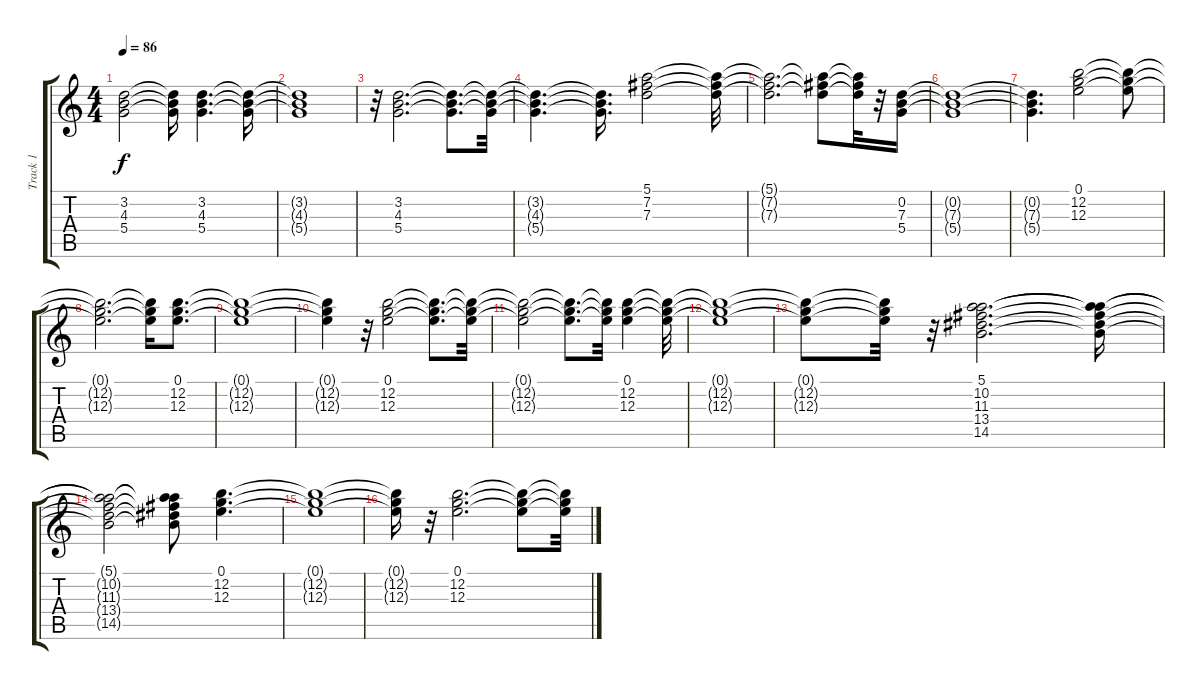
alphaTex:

\track ("Track 1" "Track 1") {instrument acousticguitarsteel}
\staff {score tabs}
\tuning (E4 B3 G3 D3 A2 E2) {hide}
\ts (4 4)
\tempo 86
\clef g2
\ks c
(3.2{t} 4.3{t} 5.4{t}).2{dy f} (3.2{t} 4.3{t} 5.4{t}).16 (3.2 4.3 5.4).4{d} (3.2{t} 4.3{t} 5.4{t}).16 |
(3.2{t} 4.3{t} 5.4{t}).1 |
r.32 (3.2 4.3 5.4).2{d} (3.2{t} 4.3{t} 5.4{t}).8{d} (3.2{t} 4.3{t} 5.4{t}).32 |
(3.2{t} 4.3{t} 5.4{t}).4{d} (3.2{t} 4.3{t} 5.4{t}).16{d} (5.1 7.2 7.3).2 (5.1{t} 7.2{t} 7.3{t}).32 |
(5.1{t} 7.2{t} 7.3{t}).2{d} (5.1{t} 7.2{t} 7.3{t}).8 (5.1{t} 7.2{t} 7.3{t}).32 r.32 (0.2 7.3 5.4).16 |
(0.2{t} 7.3{t} 5.4{t}).1 |
(0.2{t} 7.3{t} 5.4{t}).4{d} (0.1 12.2 12.3).2 (0.1{t} 12.2{t} 12.3{t}).8 |
(0.1{t} 12.2{t} 12.3{t}).2{d} (0.1{t} 12.2{t} 12.3{t}).16 (0.1 12.2 12.3).8{d} |
(0.1{t} 12.2{t} 12.3{t}).1 |
(0.1{t} 12.2{t} 12.3{t}).4 r.32 (0.1 12.2 12.3).2 (0.1{t} 12.2{t} 12.3{t}).8{d} (0.1{t} 12.2{t} 12.3{t}).32 |
(0.1{t} 12.2{t} 12.3{t}).2 (0.1{t} 12.2{t} 12.3{t}).8{d} (0.1{t} 12.2{t} 12.3{t}).32 (0.1 12.2 12.3).4 (0.1{t} 12.2{t} 12.3{t}).32 |
(0.1{t} 12.2{t} 12.3{t}).1 |
(0.1{t} 12.2{t} 12.3{t}).8 (0.1{t} 12.2{t} 12.3{t}).32 r.32 (5.1 10.2 11.3 13.4 14.5).2{d} (5.1{t} 10.2{t} 11.3{t} 13.4{t} 14.5{t}).16 |
(5.1{t} 10.2{t} 11.3{t} 13.4{t} 14.5{t}).2 (5.1{t} 10.2{t} 11.3{t} 13.4{t} 14.5{t}).8 (0.1 12.2 12.3).4{d} |
(0.1{t} 12.2{t} 12.3{t}).1 |
(0.1{t} 12.2{t} 12.3{t}).16 r.32 (0.1 12.2 12.3).2{d} (0.1{t} 12.2{t} 12.3{t}).8 (0.1{t} 12.2{t} 12.3{t}).32
